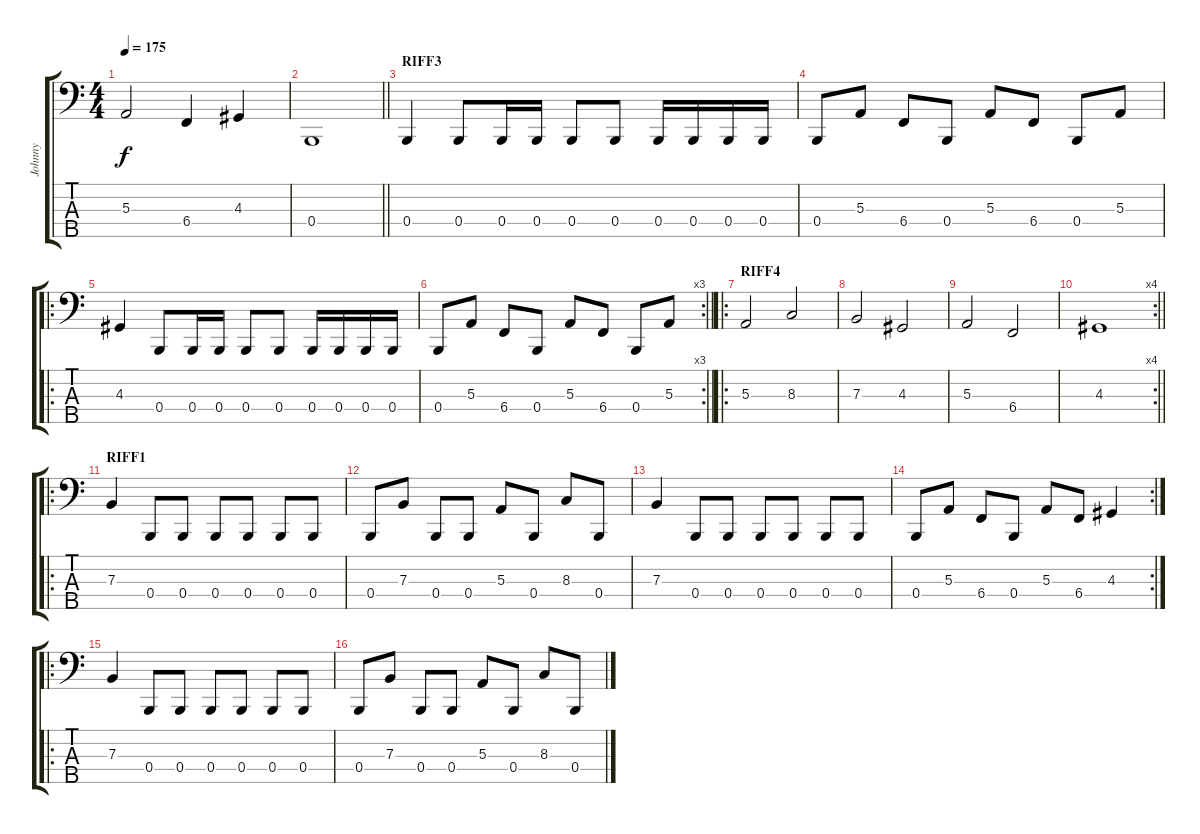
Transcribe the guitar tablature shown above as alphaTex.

\track ("Johnny" "Johnny") {instrument electricbassfinger}
\staff {score tabs}
\tuning (D2 A1 E1 B0 Gb0) {hide}
\ts (4 4)
\tempo 175
\clef f4
\ks c
5.3.2{dy f} 6.4.4 4.3.4 |
\barLineRight lightlight
0.4.1 |
\section ("" "RIFF3")
0.4.4 0.4.8 0.4.16 0.4.16 0.4.8 0.4.8 0.4.16 0.4.16 0.4.16 0.4.16 |
0.4.8 5.3.8 6.4.8 0.4.8 5.3.8 6.4.8 0.4.8 5.3.8 |
\ro
4.3.4 0.4.8 0.4.16 0.4.16 0.4.8 0.4.8 0.4.16 0.4.16 0.4.16 0.4.16 |
\rc 3
\barLineRight lightlight
0.4.8 5.3.8 6.4.8 0.4.8 5.3.8 6.4.8 0.4.8 5.3.8 |
\ro
\section ("" "RIFF4")
5.3.2 8.3.2 |
7.3.2 4.3.2 |
5.3.2 6.4.2 |
\rc 4
\barLineRight lightlight
4.3.1 |
\ro
\section ("" "RIFF1")
7.3.4 0.4.8 0.4.8 0.4.8 0.4.8 0.4.8 0.4.8 |
0.4.8 7.3.8 0.4.8 0.4.8 5.3.8 0.4.8 8.3.8 0.4.8 |
7.3.4 0.4.8 0.4.8 0.4.8 0.4.8 0.4.8 0.4.8 |
\rc 2
0.4.8 5.3.8 6.4.8 0.4.8 5.3.8 6.4.8 4.3.4 |
\ro
7.3.4 0.4.8 0.4.8 0.4.8 0.4.8 0.4.8 0.4.8 |
0.4.8 7.3.8 0.4.8 0.4.8 5.3.8 0.4.8 8.3.8 0.4.8
